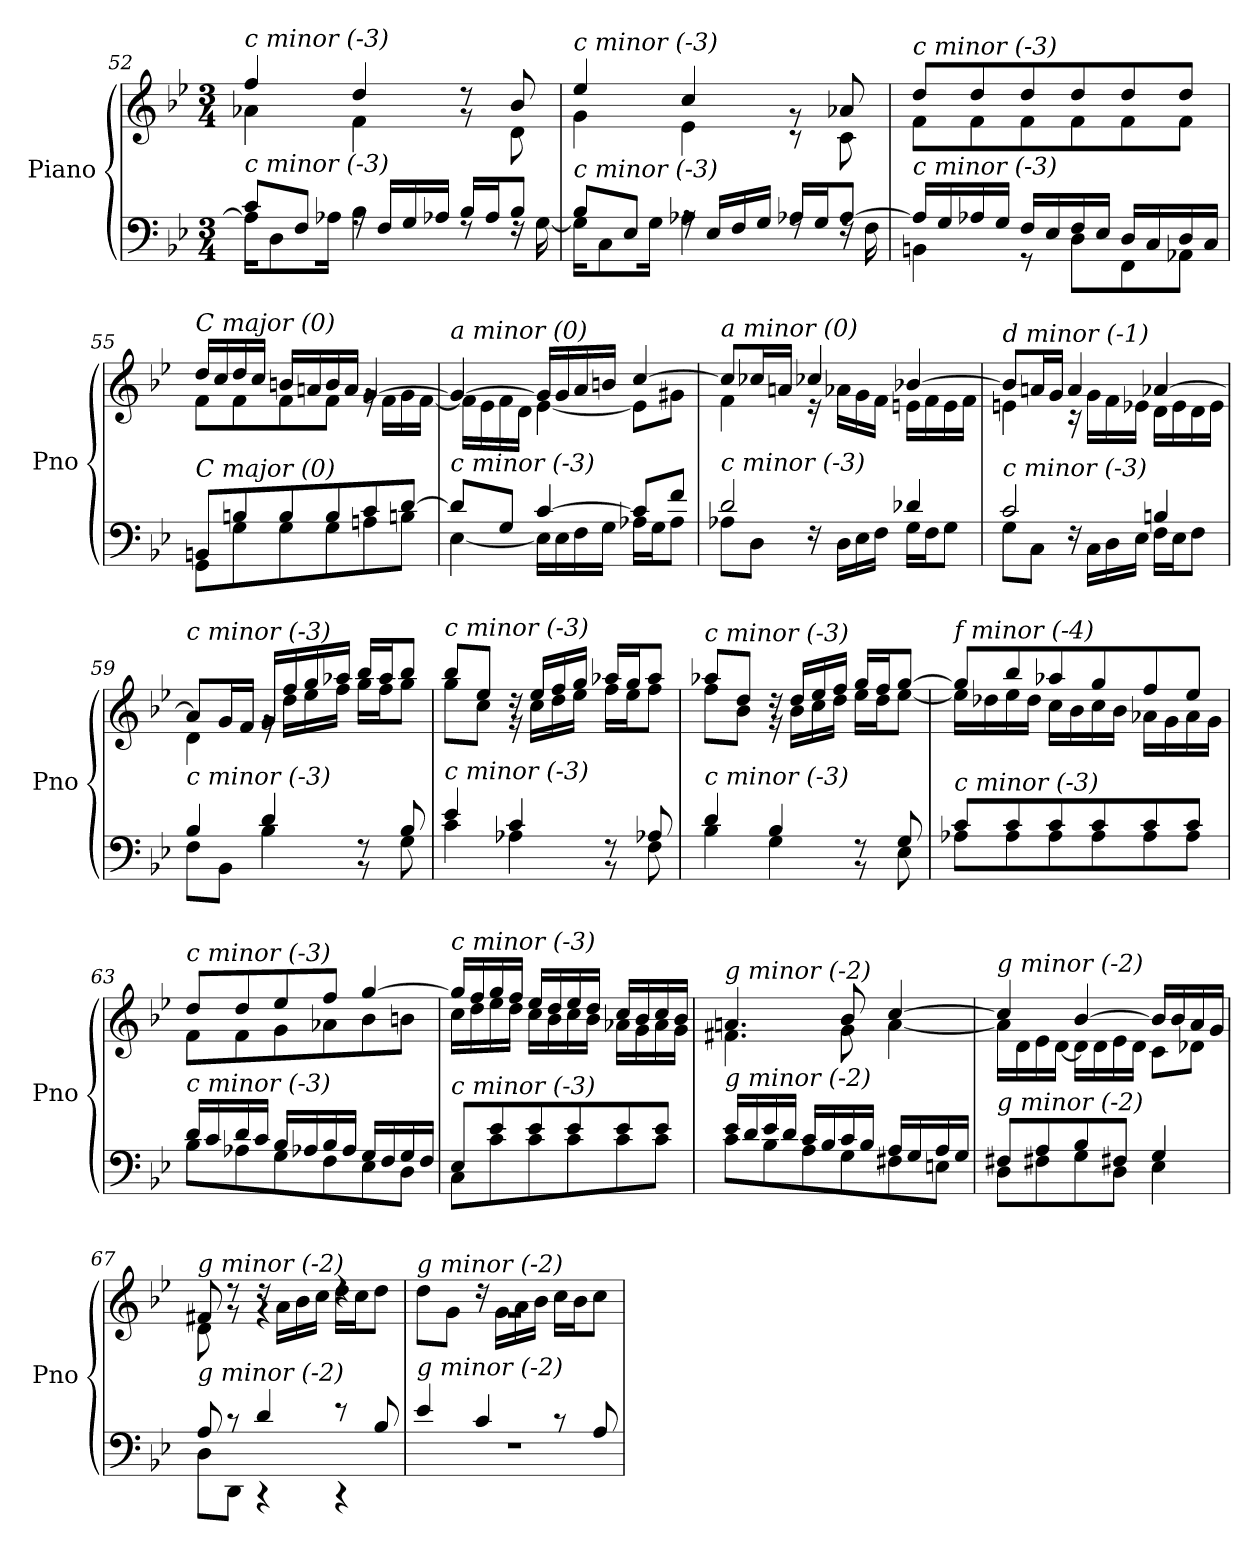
**kern	**kern
*part1	*part1
*staff2	*staff1
*I"Piano	*
*I'Pno	*
*clefF4	*clefG2
*k[b-e-]	*k[b-e-]
*M3/4	*M3/4
=52	=52
*^	*^
!	!	!LO:TX:i:t=c minor (-3)	!
!LO:TX:i:t=c minor (-3)	!	!	!
8c/L	16A-\KL]	4ff/	4a-X\
.	8D\	.	.
8F/J	.	.	.
.	16A-X\Jk	.	.
16rA	4B-\	4dd/	4f\
16F/LL	.	.	.
16G/	.	.	.
16A-X/JJ	.	.	.
16B-/LL	8rF	8rg	8rdd
16A-/J	.	.	.
8B-/J	16rF	8b-/	8d\
.	[16G\	.	.
=53	=53	=53	=53
!	!	!LO:TX:i:t=c minor (-3)	!
!LO:TX:i:t=c minor (-3)	!	!	!
8B-/L	16G\KL]	4ee-/	4g\
.	8C\	.	.
8E-/J	.	.	.
.	16G\Jk	.	.
16rA	4A-X\	4cc/	4e-\
16E-/LL	.	.	.
16F/	.	.	.
16G/JJ	.	.	.
16A-X/LL	8rF	8rg	8r
16G/J	.	.	.
[8A-/J	16rF	8a-X/	8c\
.	16F\	.	.
=54	=54	=54	=54
!	!	!LO:TX:i:t=c minor (-3)	!
!LO:TX:i:t=c minor (-3)	!	!	!
16A-/LL]	4BBn\	8dd/L	8f\L
16G/	.	.	.
16A-X/	.	8dd/	8f\
16G/JJ	.	.	.
16F/LL	8r	8dd/	8f\
16E-/	.	.	.
16F/	8D\L	8dd/	8f\
16E-/JJ	.	.	.
16D/LL	8FF\	8dd/	8f\
16C/	.	.	.
16D/	8AA-X\J	8dd/J	8f\J
16C/JJ	.	.	.
!!LO:LB:g=z	!!
=55	=55	=55	=55
!	!	!LO:TX:i:t=C major (0)	!
!LO:TX:i:t=C major (0)	!	!	!
8BBn/L	8GG\L	16dd/LL	8f\L
.	.	16cc/	.
8Bn/	8G\	16dd/	8f\
.	.	16cc/JJ	.
8B/	8G\	16bn/LL	8f\
.	.	16an/	.
8B/	8G\	16b/	8f\J
.	.	16a/JJ	.
8c/	8An\	[4g/	16rg
.	.	.	16f\LL
[8d/J	8Bn\J	.	16g\
.	.	.	[16f\JJ
=56	=56	=56	=56
!	!	!LO:TX:i:t=a minor (0)	!
!LO:TX:i:t=c minor (-3)	!	!	!
8d/L]	[4E-\	4g/_	16f\LL]
.	.	.	16e-\
8G/J	.	.	16f\
.	.	.	16d\JJ
[4c/	16E-\LL]	16g/LL]	[4e-\
.	16E-\	16g/	.
.	16F\	16a/	.
.	16G\JJ	16bn/JJ	.
8c/L]	16A-X\LL	[4cc/	8e-\L]
.	16G\J	.	.
8f/J	8A-\J	.	8g#Xi\J
=57	=57	=57	=57
!	!	!LO:TX:i:t=a minor (0)	!
!LO:TX:i:t=c minor (-3)	!	!	!
2d/	8A-X\L	8cc/L]	4f\
.	8D\J	16cc-Xi/L	.
.	.	16an/JJ	.
.	16rF	4cc-Xi/	16r
.	16D\LL	.	16a-X\LL
.	16E-\	.	16g\
.	16F\JJ	.	16f\JJ
4d-X/	16G\LL	[4b-X/	16en\LL
.	16F\J	.	16f\
.	8G\J	.	16e\
.	.	.	16f\JJ
!!LO:PB:g=z	!!
=58	=58	=58	=58
!	!	!LO:TX:i:t=d minor (-1)	!
!LO:TX:i:t=c minor (-3)	!	!	!
2c/	8G\L	8b-/L]	4en\
.	8C\J	16an/L	.
.	.	16g/JJ	.
.	16rF	4a/	16r
.	16C\LL	.	16g\LL
.	16D\	.	16f\
.	16E-\JJ	.	16e-X\JJ
4Bni/	16F\LL	[4a-X/	16d\LL
.	16E-\J	.	16e-\
.	8F\J	.	16d\
.	.	.	16e-\JJ
=59	=59	=59	=59
!	!	!LO:TX:i:t=c minor (-3)	!
!LO:TX:i:t=c minor (-3)	!	!	!
4B-/	8F\L	8a-/L]	4d\
.	8BB-\J	16g/L	.
.	.	16f/JJ	.
4d/	4B-\	16g/LL	16rg
.	.	16ff/	16dd\LL
.	.	16gg/	16ee-\
.	.	16aa-X/JJ	16ff\JJ
8rBB	8rF	16bb-/LL	16gg\LL
.	.	16aa-/J	16ff\J
8B-/	8G\	8bb-/J	8gg\J
=60	=60	=60	=60
!	!	!LO:TX:i:t=c minor (-3)	!
!LO:TX:i:t=c minor (-3)	!	!	!
4e-/	4c\	8bb-/L	8gg\L
.	.	8ee-/J	8cc\J
4c/	4A-X\	16rg	16rdd
.	.	16ee-/LL	16cc\LL
.	.	16ff/	16dd\
.	.	16gg/JJ	16ee-\JJ
8rBB	8rF	16aa-X/LL	16ff\LL
.	.	16gg/J	16ee-\J
8A-X/	8F\	8aa-/J	8ff\J
!!LO:LB:g=z	!!
=61	=61	=61	=61
!	!	!LO:TX:i:t=c minor (-3)	!
!LO:TX:i:t=c minor (-3)	!	!	!
4d/	4B-\	8aa-X/L	8ff\L
.	.	8dd/J	8b-\J
4B-/	4G\	16rg	16rdd
.	.	16dd/LL	16b-\LL
.	.	16ee-/	16cc\
.	.	16ff/JJ	16dd\JJ
8rBB	8rF	16gg/LL	16ee-\LL
.	.	16ff/J	16dd\J
8G/	8E-\	[8gg/J	[8ee-\J
=62	=62	=62	=62
!	!	!LO:TX:i:t=f minor (-4)	!
!LO:TX:i:t=c minor (-3)	!	!	!
8c/L	8A-X\L	8gg/L]	16ee-\LL]
.	.	.	16dd-X\
8c/	8A-\	8bb-/	16ee-\
.	.	.	16dd-\JJ
8c/	8A-\	8aa-X/	16cc\LL
.	.	.	16b-\
8c/	8A-\	8gg/	16cc\
.	.	.	16b-\JJ
8c/	8A-\	8ff/	16a-X\LL
.	.	.	16g\
8c/J	8A-\J	8ee-/J	16a-\
.	.	.	16g\JJ
=63	=63	=63	=63
!	!	!LO:TX:i:t=c minor (-3)	!
!LO:TX:i:t=c minor (-3)	!	!	!
16d/LL	8B-\L	8dd/L	8f\L
16c/	.	.	.
16d/	8A-X\	8dd/	8f\
16c/JJ	.	.	.
16B-/LL	8G\	8ee-/	8g\
16A-X/	.	.	.
16B-/	8F\	8ff/J	8a-X\
16A-/JJ	.	.	.
16G/LL	8E-\	[4gg/	8b-\
16F/	.	.	.
16G/	8D\J	.	8bn\J
16F/JJ	.	.	.
!!LO:LB:g=z	!!
=64	=64	=64	=64
!	!	!LO:TX:i:t=c minor (-3)	!
!LO:TX:i:t=c minor (-3)	!	!	!
8E-/L	8C\L	16gg/LL]	16cc\LL
.	.	16ff/	16dd\
8e-/	8c\	16gg/	16ee-\
.	.	16ff/JJ	16dd\JJ
8e-/	8c\	16ee-/LL	16cc\LL
.	.	16dd/	16b-\
8e-/	8c\	16ee-/	16cc\
.	.	16dd/JJ	16b-\JJ
8e-/	8c\	16cc/LL	16a-X\LL
.	.	16b-/	16g\
8e-/J	8c\J	16cc/	16a-\
.	.	16b-/JJ	16g\JJ
=65	=65	=65	=65
!	!	!LO:TX:i:t=g minor (-2)	!
!LO:TX:i:t=g minor (-2)	!	!	!
16e-/LL	8c\L	4.an/	4.f#X\
16d/	.	.	.
16e-/	8B-\	.	.
16d/JJ	.	.	.
16c/LL	8A\	.	.
16B-/	.	.	.
16c/	8G\	8b-/	8g\
16B-/JJ	.	.	.
16A/LL	8F#X\	[4cc/	[4a\
16G/	.	.	.
16A/	8En\J	.	.
16G/JJ	.	.	.
=66	=66	=66	=66
!	!	!LO:TX:i:t=g minor (-2)	!
!LO:TX:i:t=g minor (-2)	!	!	!
8F#X/L	8D\L	4cc/]	16a\LL]
.	.	.	16d\
8A/	8F#X\	.	16e-\
.	.	.	[16d\JJ
8B-/	8G\	[4b-/	16d\LL]
.	.	.	16d\
8F#X/J	8D\J	.	16e-\
.	.	.	16d\JJ
4G/	4E-\	16b-/LL]	8c\L
.	.	16b-/	.
.	.	16a/	8d-Xi\J
.	.	16g/JJ	.
!!LO:LB:g=z	!!
=67	=67	=67	=67
!	!	!LO:TX:i:t=g minor (-2)	!
!LO:TX:i:t=g minor (-2)	!	!	!
8A/	8D\L	8f#X/	8d\
8r	8DD\J	8rg	8rdd
4d/	4r	4rg	16rdd
.	.	.	16a\LL
.	.	.	16b-\
.	.	.	16cc\JJ
8r	4r	4rdd	16dd\LL
.	.	.	16cc\J
8B-/	.	.	8dd\J
=68	=68	=68	=68
!	!	!LO:TX:i:t=g minor (-2)	!
!LO:TX:i:t=g minor (-2)	!	!	!
4e-/	2.rF	2.rg	8dd\L
.	.	.	8g\J
4c/	.	.	16rdd
.	.	.	16g\LL
.	.	.	16a\
.	.	.	16b-\JJ
8r	.	.	16cc\LL
.	.	.	16b-\J
8A/	.	.	8cc\J
*v	*v	*	*
*	*v	*v
=	=
*-	*-
